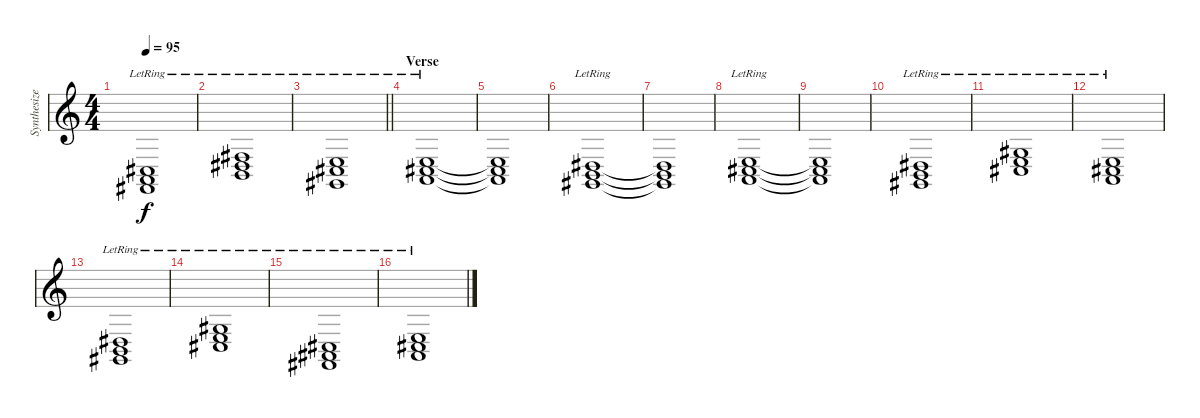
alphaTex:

\track ("Synthesizer" "Synthesize") {instrument pad1newage}
\staff {score}
\tuning (E4 B3 G3 D3 A2 E2 B1) {hide}
\ts (4 4)
\tempo 95
\clef g2
\ks c
(0.5{lr} 2.6{lr} 14.7{lr}).1{dy f} |
(1.4{lr} 2.5{lr} 14.6{lr}).1 |
\barLineRight lightlight
(2.4{lr} 4.5{lr} 4.6{lr}).1 |
\section ("" "Verse")
(2.4{lr} 0.5{lr} 9.6{lr}).1 |
(2.4{t} 0.5{t} 9.6{t}).1 |
(1.4{lr} 2.5{lr} 4.6{lr}).1 |
(1.4{t} 2.5{t} 4.6{t}).1 |
(2.4{lr} 0.5{lr} 9.6{lr}).1 |
(2.4{t} 0.5{t} 9.6{t}).1 |
(1.4{lr} 2.5{lr} 4.6{lr}).1 |
(1.3{lr} 2.4{lr} 4.5{lr}).1 |
(2.4{lr} 0.5{lr} 9.6{lr}).1 |
(1.4{lr} 2.5{lr} 4.6{lr}).1 |
(1.3{lr} 2.4{lr} 4.5{lr}).1 |
(1.5{lr} 2.6{lr} 14.7{lr}).1 |
(2.4{lr} 0.5{lr} 9.6{lr}).1
